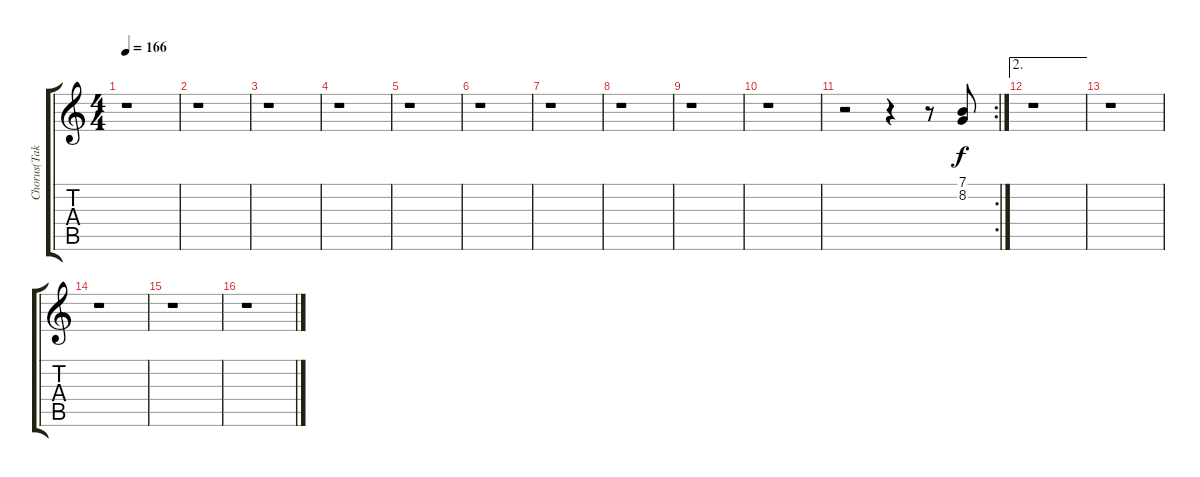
\track ("Chorus(Takuro)" "Chorus(Tak") {instrument violin}
\staff {score tabs}
\tuning (E4 B3 G3 D3 A2 E2) {hide}
\ts (4 4)
\tempo 166
\clef g2
\ks c
r.1{dy f} |
r.1 |
r.1 |
r.1 |
r.1 |
r.1 |
r.1 |
r.1 |
r.1 |
r.1 |
\rc 2
r.2 r.4 r.8 (7.1 8.2).8 |
\ae 2
r.1 |
r.1 |
r.1 |
r.1 |
r.1
